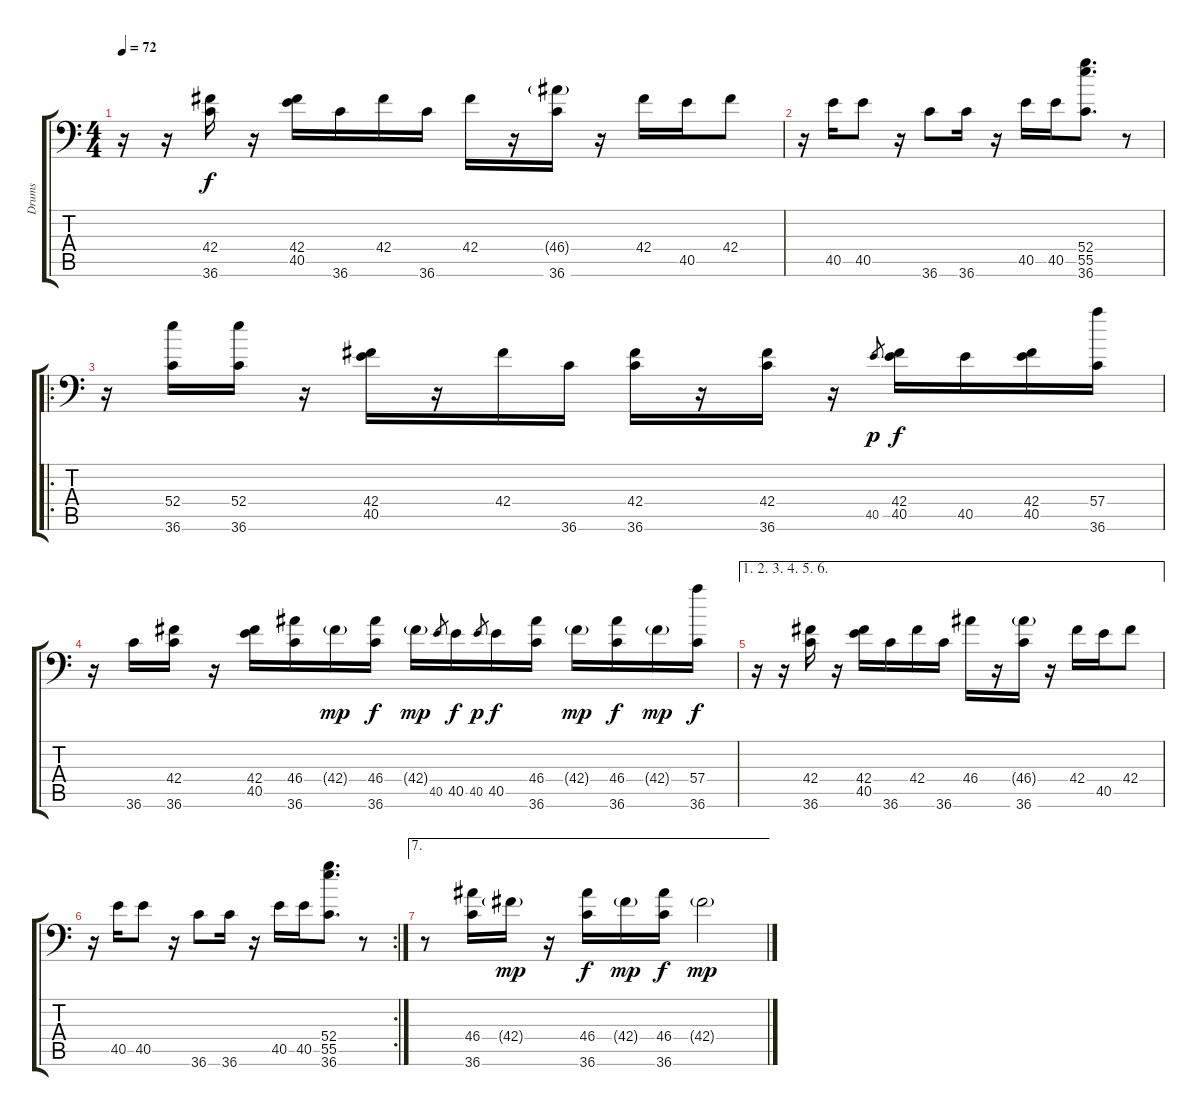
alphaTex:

\track ("Drums" "Drums") {instrument acousticgrandpiano}
\staff {score tabs}
\tuning (C-1 C-1 C-1 C-1 C-1 C-1) {hide}
\ts (4 4)
\tempo 72
\clef f4
\ks c
r.16{dy f} r.16 (42.4 36.6).16 r.16 (42.4 40.5).16 36.6.16 42.4.16 36.6.16 42.4.16 r.16 (46.4{g} 36.6).16 r.16 42.4.16 40.5.16 42.4.8 |
r.16 40.5.16 40.5.8 r.16 36.6.8 36.6.16 r.16 40.5.16 40.5.16 (52.4 55.5 36.6).8{d} r.8 |
\ro
r.16 (52.4 36.6).16 (52.4 36.6).16 r.16 (42.4 40.5).16 r.16 42.4.16 36.6.16 (42.4 36.6).16 r.16 (42.4 36.6).16 r.16 40.5.8{gr dy p} (42.4 40.5).16{dy f} 40.5.16 (42.4 40.5).16 (57.4 36.6).16 |
r.16 36.6.16 (42.4 36.6).16 r.16 (42.4 40.5).16 (46.4 36.6).16 42.4{g}.16{dy mp} (46.4 36.6).16{dy f} 42.4{g}.16{dy mp} 40.5.8{gr} 40.5.16{dy f} 40.5.8{gr dy p} 40.5.16{dy f} (46.4 36.6).16 42.4{g}.16{dy mp} (46.4 36.6).16{dy f} 42.4{g}.16{dy mp} (57.4 36.6).16{dy f} |
\ae (1 2 3 4 5 6)
r.16 r.16 (42.4 36.6).16 r.16 (42.4 40.5).16 36.6.16 42.4.16 36.6.16 46.4.16 r.16 (46.4{g} 36.6).16 r.16 42.4.16 40.5.16 42.4.8 |
\rc 2
r.16 40.5.16 40.5.8 r.16 36.6.8 36.6.16 r.16 40.5.16 40.5.16 (52.4 55.5 36.6).8{d} r.8 |
\ae 7
r.8 (46.4 36.6).16 42.4{g}.16{dy mp} r.16 (46.4 36.6).16{dy f} 42.4{g}.16{dy mp} (46.4 36.6).16{dy f} 42.4{g}.2{dy mp}
